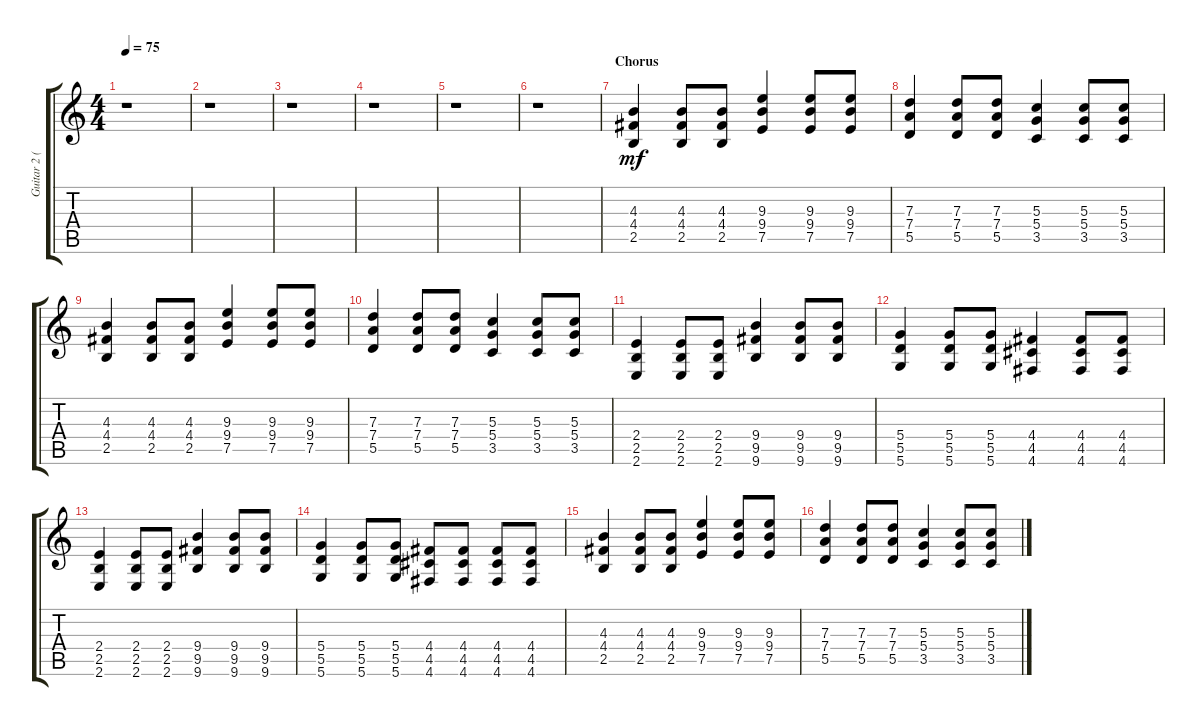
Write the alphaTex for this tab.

\track ("Guitar 2 (Paul)" "Guitar 2 (") {instrument distortionguitar}
\staff {score tabs}
\tuning (E4 B3 G3 D3 A2 D2) {hide}
\ts (4 4)
\tempo 75
\clef g2
\ks c
r.1{dy mf} |
r.1 |
r.1 |
r.1 |
r.1 |
r.1 |
\section ("" "Chorus")
(4.3 4.4 2.5).4 (4.3 4.4 2.5).8 (4.3 4.4 2.5).8 (9.3 9.4 7.5).4 (9.3 9.4 7.5).8 (9.3 9.4 7.5).8 |
(7.3 7.4 5.5).4 (7.3 7.4 5.5).8 (7.3 7.4 5.5).8 (5.3 5.4 3.5).4 (5.3 5.4 3.5).8 (5.3 5.4 3.5).8 |
(4.3 4.4 2.5).4 (4.3 4.4 2.5).8 (4.3 4.4 2.5).8 (9.3 9.4 7.5).4 (9.3 9.4 7.5).8 (9.3 9.4 7.5).8 |
(7.3 7.4 5.5).4 (7.3 7.4 5.5).8 (7.3 7.4 5.5).8 (5.3 5.4 3.5).4 (5.3 5.4 3.5).8 (5.3 5.4 3.5).8 |
(2.4 2.5 2.6).4 (2.4 2.5 2.6).8 (2.4 2.5 2.6).8 (9.4 9.5 9.6).4 (9.4 9.5 9.6).8 (9.4 9.5 9.6).8 |
(5.4 5.5 5.6).4 (5.4 5.5 5.6).8 (5.4 5.5 5.6).8 (4.4 4.5 4.6).4 (4.4 4.5 4.6).8 (4.4 4.5 4.6).8 |
(2.4 2.5 2.6).4 (2.4 2.5 2.6).8 (2.4 2.5 2.6).8 (9.4 9.5 9.6).4 (9.4 9.5 9.6).8 (9.4 9.5 9.6).8 |
(5.4 5.5 5.6).4 (5.4 5.5 5.6).8 (5.4 5.5 5.6).8 (4.4 4.5 4.6).8 (4.4 4.5 4.6).8 (4.4 4.5 4.6).8 (4.4 4.5 4.6).8 |
(4.3 4.4 2.5).4 (4.3 4.4 2.5).8 (4.3 4.4 2.5).8 (9.3 9.4 7.5).4 (9.3 9.4 7.5).8 (9.3 9.4 7.5).8 |
(7.3 7.4 5.5).4 (7.3 7.4 5.5).8 (7.3 7.4 5.5).8 (5.3 5.4 3.5).4 (5.3 5.4 3.5).8 (5.3 5.4 3.5).8
